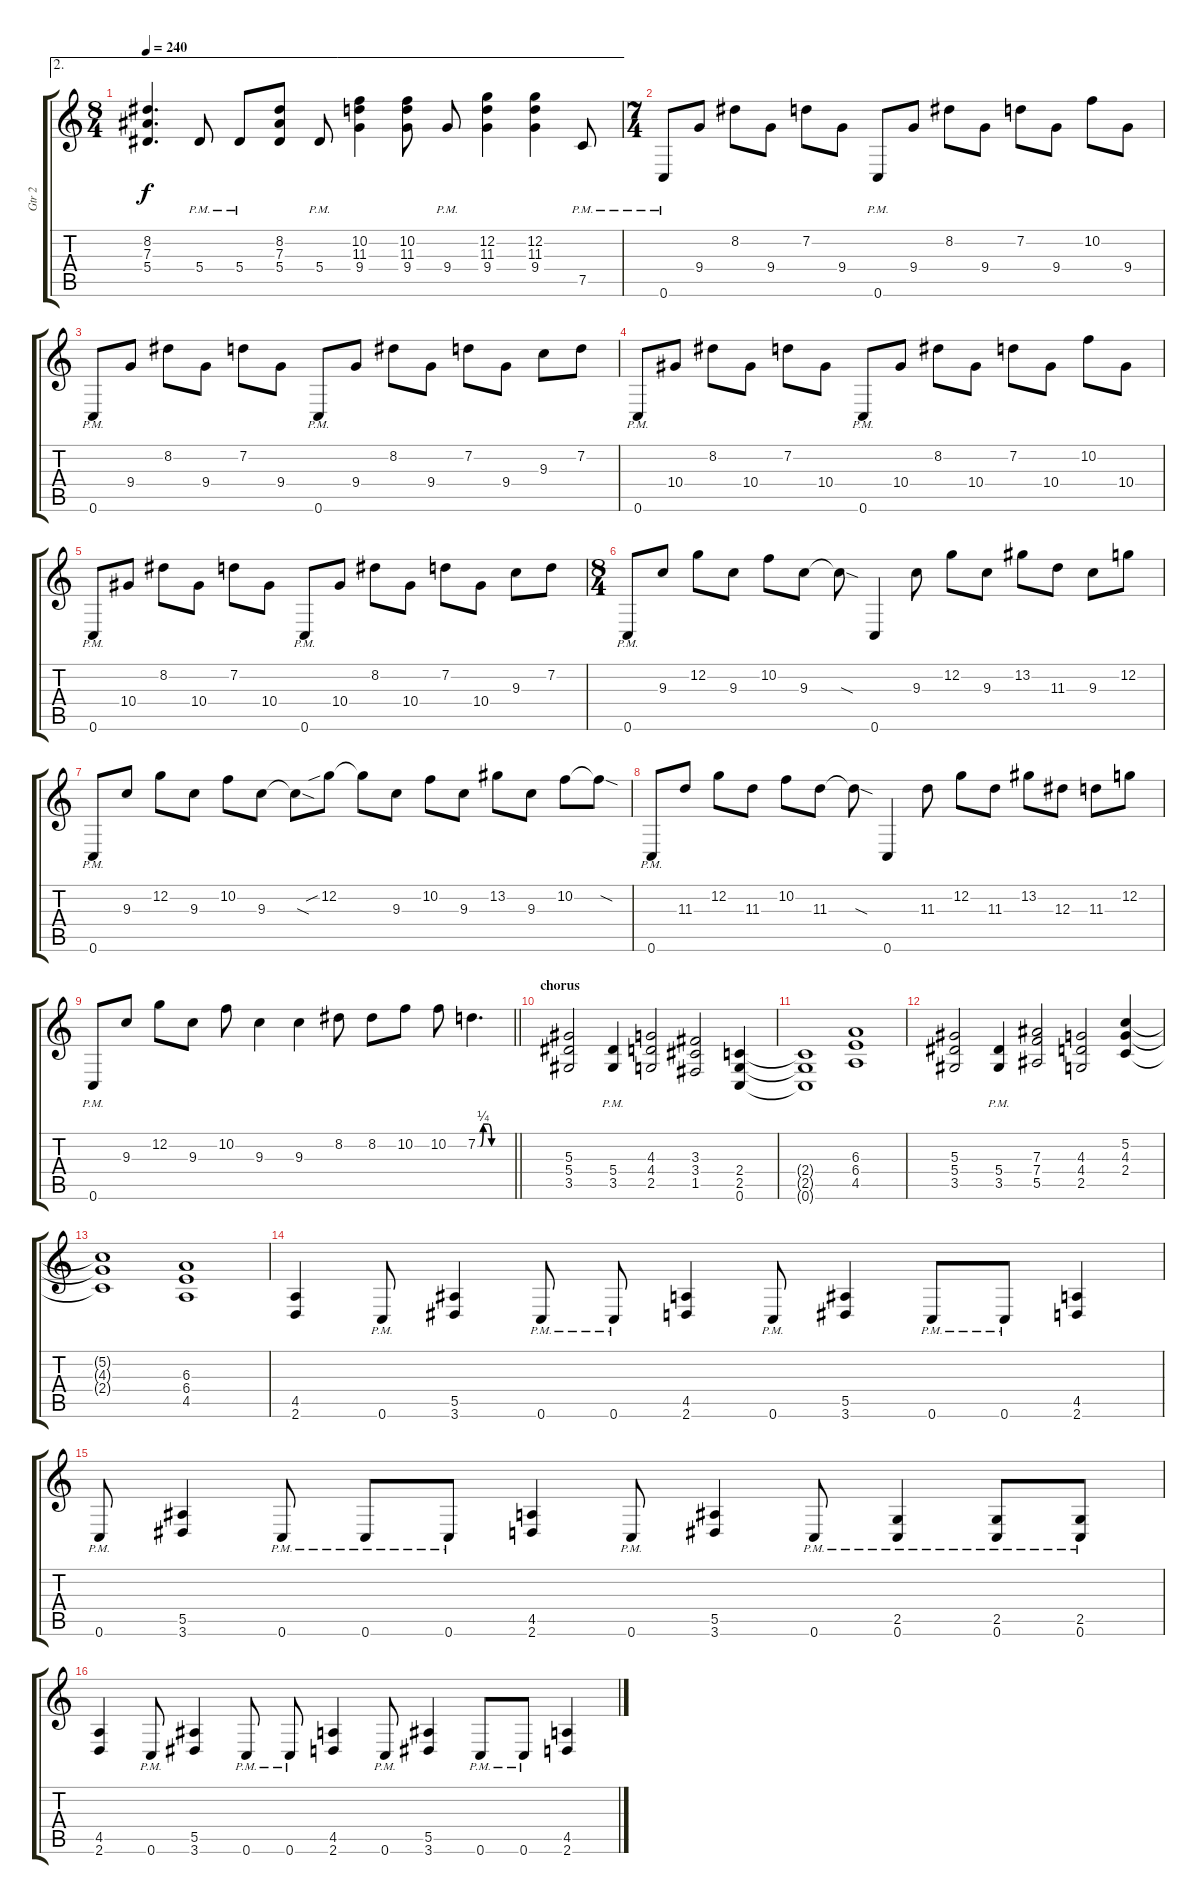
\track ("Gtr 2" "Gtr 2") {instrument distortionguitar}
\staff {score tabs}
\tuning (C4 G3 Eb3 Bb2 F2 C2) {hide}
\ae 2
\ts (8 4)
\tempo 240
\clef g2
\ks c
(8.2 7.3 5.4).4{d dy f} 5.4{pm}.8 5.4{pm}.8 (8.2 7.3 5.4).8 5.4{pm}.8 (10.2 11.3 9.4).4 (10.2 11.3 9.4).8 9.4{pm}.8 (12.2 11.3 9.4).4 (12.2 11.3 9.4).4 7.5{pm}.8 |
\ts (7 4)
0.6{pm}.8 9.4.8 8.2.8 9.4.8 7.2.8 9.4.8 0.6{pm}.8 9.4.8 8.2.8 9.4.8 7.2.8 9.4.8 10.2.8 9.4.8 |
0.6{pm}.8 9.4.8 8.2.8 9.4.8 7.2.8 9.4.8 0.6{pm}.8 9.4.8 8.2.8 9.4.8 7.2.8 9.4.8 9.3.8 7.2.8 |
0.6{pm}.8 10.4.8 8.2.8 10.4.8 7.2.8 10.4.8 0.6{pm}.8 10.4.8 8.2.8 10.4.8 7.2.8 10.4.8 10.2.8 10.4.8 |
0.6{pm}.8 10.4.8 8.2.8 10.4.8 7.2.8 10.4.8 0.6{pm}.8 10.4.8 8.2.8 10.4.8 7.2.8 10.4.8 9.3.8 7.2.8 |
\ts (8 4)
0.6{pm}.8 9.3.8 12.2.8 9.3.8 10.2.8 9.3.8 9.3{sod t}.8 0.6.4 9.3.8 12.2.8 9.3.8 13.2.8 11.3.8 9.3.8 12.2.8 |
0.6{pm}.8 9.3.8 12.2.8 9.3.8 10.2.8 9.3.8 9.3{sod t}.8 12.2{sib}.8 12.2{t}.8 9.3.8 10.2.8 9.3.8 13.2.8 9.3.8 10.2.8 10.2{sod t}.8 |
0.6{pm}.8 11.3.8 12.2.8 11.3.8 10.2.8 11.3.8 11.3{sod t}.8 0.6.4 11.3.8 12.2.8 11.3.8 13.2.8 12.3.8 11.3.8 12.2.8 |
\barLineRight lightlight
0.6{pm}.8 9.3.8 12.2.8 9.3.8 10.2.8 9.3.4 9.3.4 8.2.8 8.2.8 10.2.8 10.2.8 7.2{be (custom 0 0 5 0 10 1 20 1 25 0 60 0)}.4{d} |
\section ("" "chorus")
(5.3 5.4 3.5).2 (5.4{pm} 3.5{pm}).4 (4.3 4.4 2.5).2 (3.3 3.4 1.5).2 (2.4 2.5 0.6).4 |
(2.4{t} 2.5{t} 0.6{t}).1 (6.3 6.4 4.5).1 |
(5.3 5.4 3.5).2 (5.4{pm} 3.5{pm}).4 (7.3 7.4 5.5).2 (4.3 4.4 2.5).2 (5.2 4.3 2.4).4 |
(5.2{t} 4.3{t} 2.4{t}).1 (6.3 6.4 4.5).1 |
(4.5 2.6).4 0.6{pm}.8 (5.5 3.6).4 0.6{pm}.8 0.6{pm}.8 (4.5 2.6).4 0.6{pm}.8 (5.5 3.6).4 0.6{pm}.8 0.6{pm}.8 (4.5 2.6).4 |
0.6{pm}.8 (5.5 3.6).4 0.6{pm}.8 0.6{pm}.8 0.6{pm}.8 (4.5 2.6).4 0.6{pm}.8 (5.5 3.6).4 0.6{pm}.8 (2.5{pm} 0.6{pm}).4 (2.5{pm} 0.6{pm}).8 (2.5{pm} 0.6{pm}).8 |
(4.5 2.6).4 0.6{pm}.8 (5.5 3.6).4 0.6{pm}.8 0.6{pm}.8 (4.5 2.6).4 0.6{pm}.8 (5.5 3.6).4 0.6{pm}.8 0.6{pm}.8 (4.5 2.6).4
